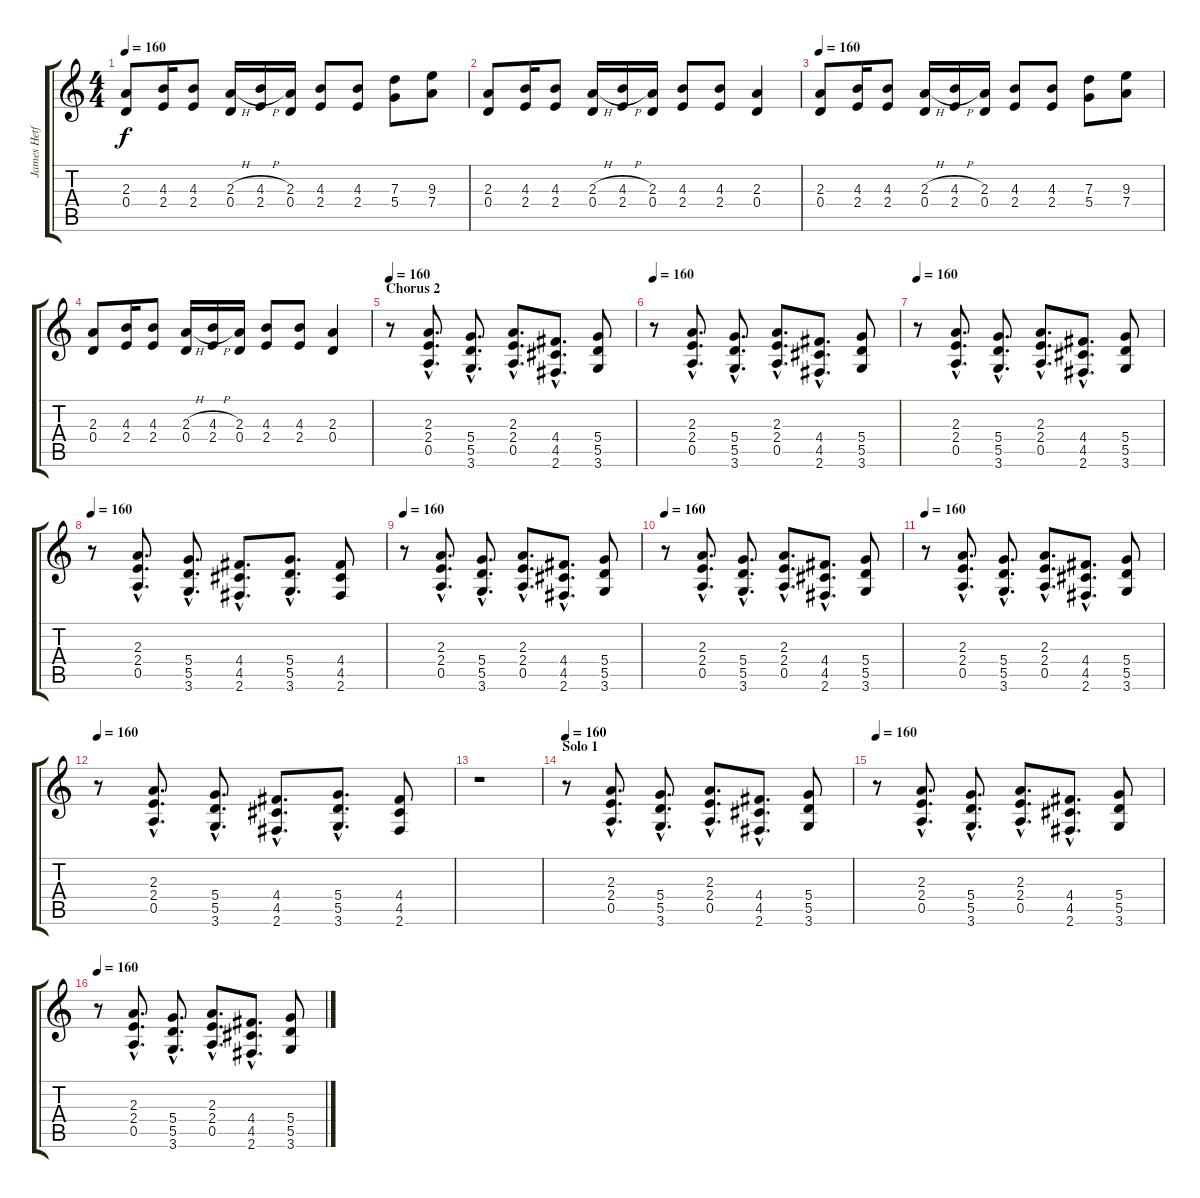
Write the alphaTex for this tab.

\track ("James Hetfield" "James Hetf") {instrument distortionguitar}
\staff {score tabs}
\tuning (E4 B3 G3 D3 A2 E2) {hide}
\ts (4 4)
\tempo 160
\clef g2
\ks c
(2.3 0.4).8{dy f volume 15} (4.3 2.4).16 (4.3 2.4).8 (2.3{h} 0.4).16 (4.3{h} 2.4).16 (2.3 0.4).16 (4.3 2.4).8 (4.3 2.4).8 (7.3 5.4).8 (9.3 7.4).8 |
(2.3 0.4).8 (4.3 2.4).16 (4.3 2.4).8 (2.3{h} 0.4).16 (4.3{h} 2.4).16 (2.3 0.4).16 (4.3 2.4).8 (4.3 2.4).8 (2.3 0.4).4 |
\tempo 160
(2.3 0.4).8{volume 15} (4.3 2.4).16 (4.3 2.4).8 (2.3{h} 0.4).16 (4.3{h} 2.4).16 (2.3 0.4).16 (4.3 2.4).8 (4.3 2.4).8 (7.3 5.4).8 (9.3 7.4).8 |
(2.3 0.4).8 (4.3 2.4).16 (4.3 2.4).8 (2.3{h} 0.4).16 (4.3{h} 2.4).16 (2.3 0.4).16 (4.3 2.4).8 (4.3 2.4).8 (2.3 0.4).4 |
\section ("" "Chorus 2")
\tempo 160
r.8 (2.3{hac} 2.4{hac} 0.5{hac}).8{d} (5.4{hac} 5.5{hac} 3.6{hac}).8{d} (2.3{hac} 2.4{hac} 0.5{hac}).8{d} (4.4{hac} 4.5{hac} 2.6{hac}).8{d} (5.4 5.5 3.6).8 |
\tempo 160
r.8 (2.3{hac} 2.4{hac} 0.5{hac}).8{d} (5.4{hac} 5.5{hac} 3.6{hac}).8{d} (2.3{hac} 2.4{hac} 0.5{hac}).8{d} (4.4{hac} 4.5{hac} 2.6{hac}).8{d} (5.4 5.5 3.6).8 |
\tempo 160
r.8 (2.3{hac} 2.4{hac} 0.5{hac}).8{d} (5.4{hac} 5.5{hac} 3.6{hac}).8{d} (2.3{hac} 2.4{hac} 0.5{hac}).8{d} (4.4{hac} 4.5{hac} 2.6{hac}).8{d} (5.4 5.5 3.6).8 |
\tempo 160
r.8 (2.3{hac} 2.4{hac} 0.5{hac}).8{d} (5.4{hac} 5.5{hac} 3.6{hac}).8{d} (4.4{hac} 4.5{hac} 2.6{hac}).8{d} (5.4{hac} 5.5{hac} 3.6{hac}).8{d} (4.4 4.5 2.6).8 |
\tempo 160
r.8 (2.3{hac} 2.4{hac} 0.5{hac}).8{d} (5.4{hac} 5.5{hac} 3.6{hac}).8{d} (2.3{hac} 2.4{hac} 0.5{hac}).8{d} (4.4{hac} 4.5{hac} 2.6{hac}).8{d} (5.4 5.5 3.6).8 |
\tempo 160
r.8 (2.3{hac} 2.4{hac} 0.5{hac}).8{d} (5.4{hac} 5.5{hac} 3.6{hac}).8{d} (2.3{hac} 2.4{hac} 0.5{hac}).8{d} (4.4{hac} 4.5{hac} 2.6{hac}).8{d} (5.4 5.5 3.6).8 |
\tempo 160
r.8 (2.3{hac} 2.4{hac} 0.5{hac}).8{d} (5.4{hac} 5.5{hac} 3.6{hac}).8{d} (2.3{hac} 2.4{hac} 0.5{hac}).8{d} (4.4{hac} 4.5{hac} 2.6{hac}).8{d} (5.4 5.5 3.6).8 |
\tempo 160
r.8 (2.3{hac} 2.4{hac} 0.5{hac}).8{d} (5.4{hac} 5.5{hac} 3.6{hac}).8{d} (4.4{hac} 4.5{hac} 2.6{hac}).8{d} (5.4{hac} 5.5{hac} 3.6{hac}).8{d} (4.4 4.5 2.6).8 |
r.1 |
\section ("" "Solo 1")
\tempo 160
r.8 (2.3{hac} 2.4{hac} 0.5{hac}).8{d} (5.4{hac} 5.5{hac} 3.6{hac}).8{d} (2.3{hac} 2.4{hac} 0.5{hac}).8{d} (4.4{hac} 4.5{hac} 2.6{hac}).8{d} (5.4 5.5 3.6).8 |
\tempo 160
r.8 (2.3{hac} 2.4{hac} 0.5{hac}).8{d} (5.4{hac} 5.5{hac} 3.6{hac}).8{d} (2.3{hac} 2.4{hac} 0.5{hac}).8{d} (4.4{hac} 4.5{hac} 2.6{hac}).8{d} (5.4 5.5 3.6).8 |
\tempo 160
r.8 (2.3{hac} 2.4{hac} 0.5{hac}).8{d} (5.4{hac} 5.5{hac} 3.6{hac}).8{d} (2.3{hac} 2.4{hac} 0.5{hac}).8{d} (4.4{hac} 4.5{hac} 2.6{hac}).8{d} (5.4 5.5 3.6).8
